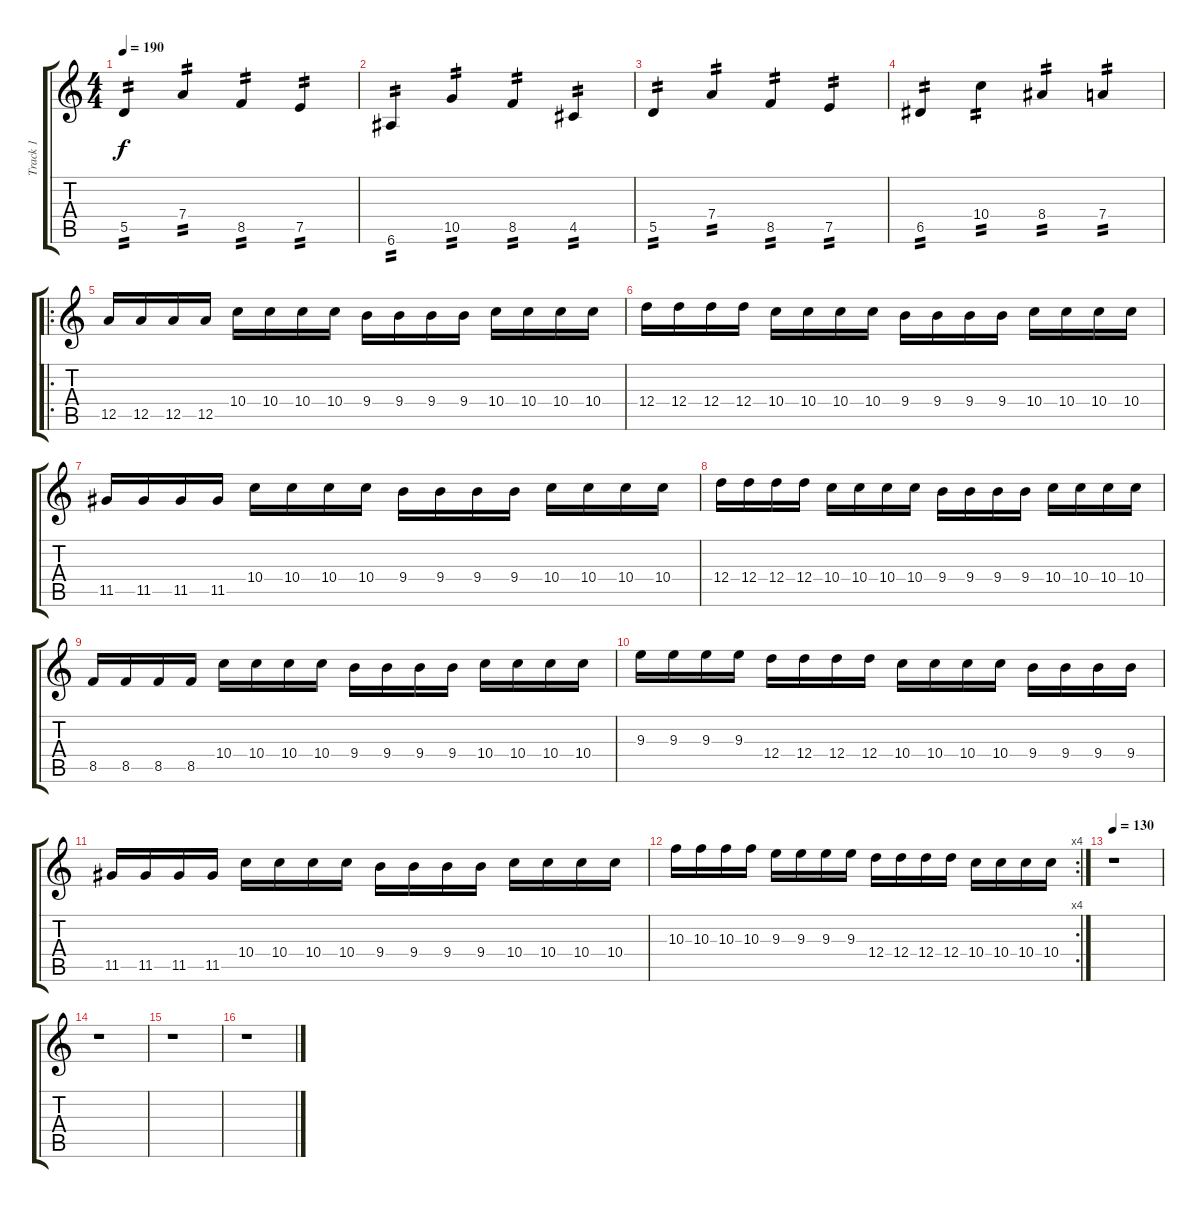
\track ("Track 1" "Track 1") {instrument overdrivenguitar}
\staff {score tabs}
\tuning (E4 B3 G3 D3 A2 E2) {hide}
\ts (4 4)
\tempo 190
\clef g2
\ks c
5.5.4{tp 2 dy f} 7.4.4{tp 2} 8.5.4{tp 2} 7.5.4{tp 2} |
6.6.4{tp 2} 10.5.4{tp 2} 8.5.4{tp 2} 4.5.4{tp 2} |
5.5.4{tp 2} 7.4.4{tp 2} 8.5.4{tp 2} 7.5.4{tp 2} |
6.5.4{tp 2} 10.4.4{tp 2} 8.4.4{tp 2} 7.4.4{tp 2} |
\ro
12.5.16 12.5.16 12.5.16 12.5.16 10.4.16 10.4.16 10.4.16 10.4.16 9.4.16 9.4.16 9.4.16 9.4.16 10.4.16 10.4.16 10.4.16 10.4.16 |
12.4.16 12.4.16 12.4.16 12.4.16 10.4.16 10.4.16 10.4.16 10.4.16 9.4.16 9.4.16 9.4.16 9.4.16 10.4.16 10.4.16 10.4.16 10.4.16 |
11.5.16 11.5.16 11.5.16 11.5.16 10.4.16 10.4.16 10.4.16 10.4.16 9.4.16 9.4.16 9.4.16 9.4.16 10.4.16 10.4.16 10.4.16 10.4.16 |
12.4.16 12.4.16 12.4.16 12.4.16 10.4.16 10.4.16 10.4.16 10.4.16 9.4.16 9.4.16 9.4.16 9.4.16 10.4.16 10.4.16 10.4.16 10.4.16 |
8.5.16 8.5.16 8.5.16 8.5.16 10.4.16 10.4.16 10.4.16 10.4.16 9.4.16 9.4.16 9.4.16 9.4.16 10.4.16 10.4.16 10.4.16 10.4.16 |
9.3.16 9.3.16 9.3.16 9.3.16 12.4.16 12.4.16 12.4.16 12.4.16 10.4.16 10.4.16 10.4.16 10.4.16 9.4.16 9.4.16 9.4.16 9.4.16 |
11.5.16 11.5.16 11.5.16 11.5.16 10.4.16 10.4.16 10.4.16 10.4.16 9.4.16 9.4.16 9.4.16 9.4.16 10.4.16 10.4.16 10.4.16 10.4.16 |
\rc 4
10.3.16 10.3.16 10.3.16 10.3.16 9.3.16 9.3.16 9.3.16 9.3.16 12.4.16 12.4.16 12.4.16 12.4.16 10.4.16 10.4.16 10.4.16 10.4.16 |
\tempo 130
r.1 |
r.1 |
r.1 |
r.1
